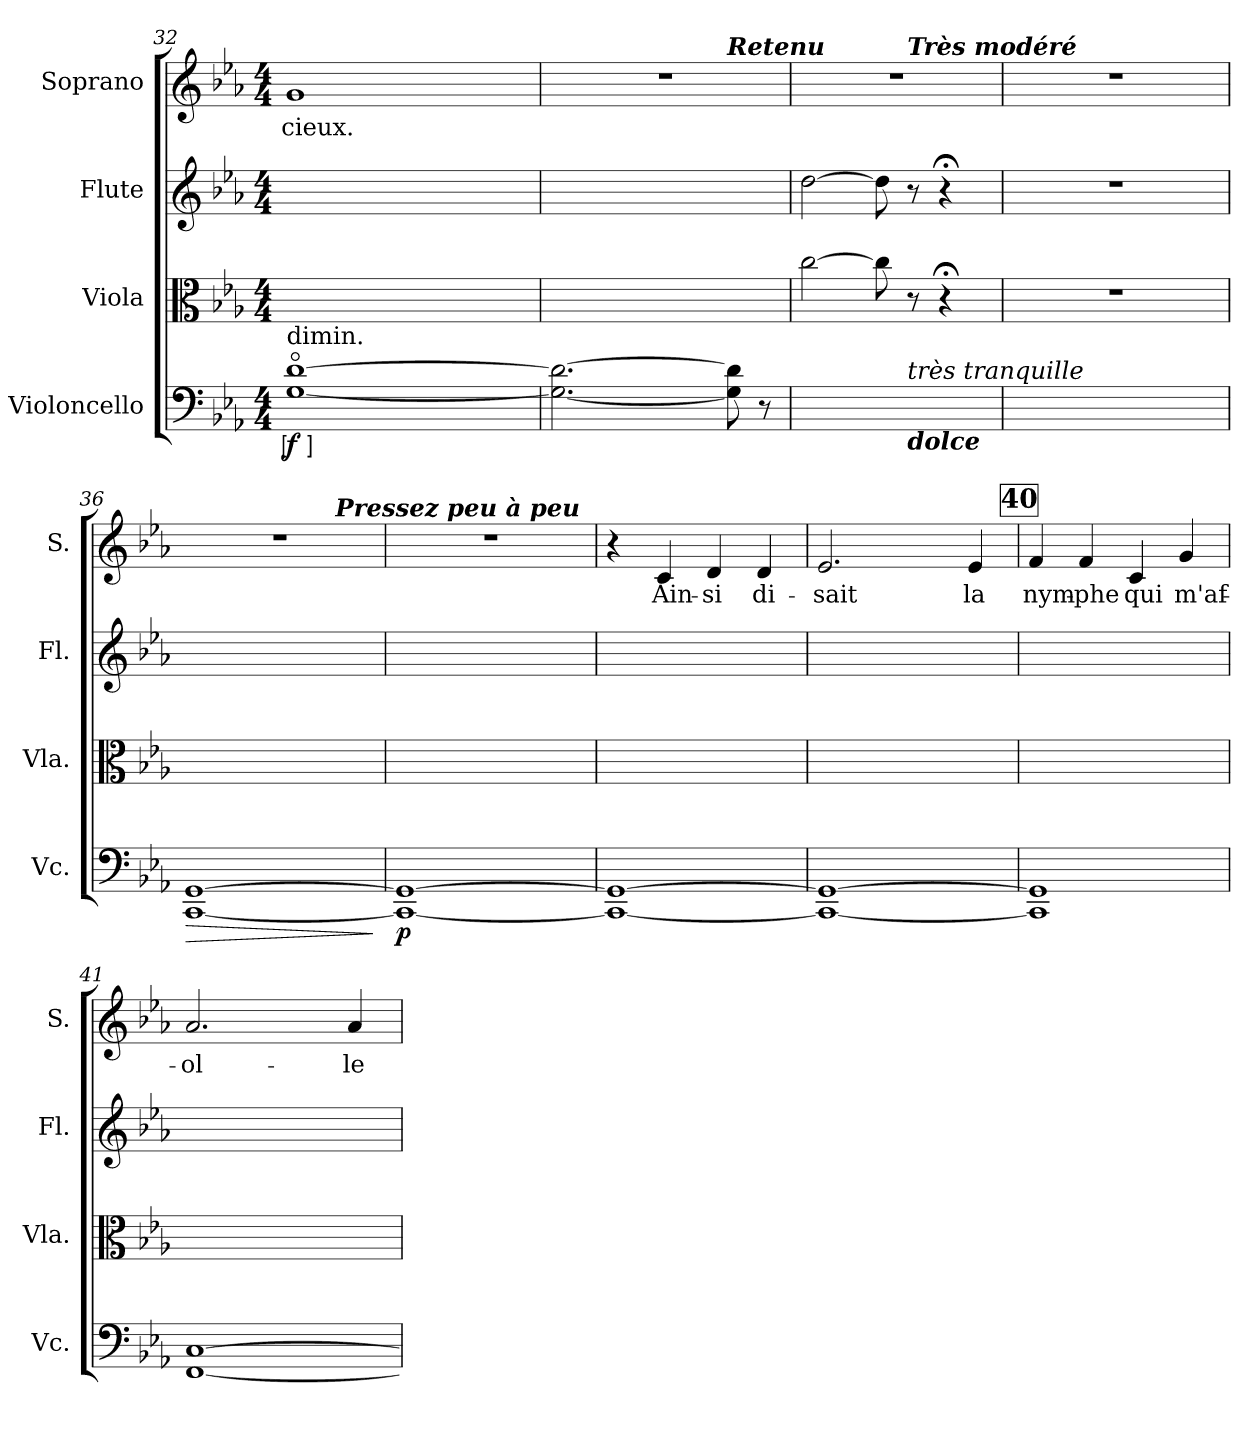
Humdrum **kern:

**kern	**dynam	**kern	**kern	**kern	**text
*part4	*part4	*part3	*part2	*part1	*part1
*staff4	*staff4	*staff3	*staff2	*staff1	*staff1
*I"Violoncello	*	*I"Viola	*I"Flute	*I"Soprano	*
*I'Vc.	*	*I'Vla.	*I'Fl.	*I'S.	*
*clefF4	*	*clefC3	*clefG2	*clefG2	*
*k[b-e-a-]	*	*k[b-e-a-]	*k[b-e-a-]	*k[b-e-a-]	*
*E-:	*	*E-:	*E-:	*E-:	*
*M4/4	*	*M4/4	*M4/4	*M4/4	*
=32	=32	=32	=32	=32	=32
!LO:TX:t=dimin.	!	!	!	!	!
!	!LO:DY:rj:ed=brack	!	!	!	!
[1Go [1do	f	8ryy	8ryy	1g	cieux.
.	.	8ryy	8ryy	.	.
.	.	8ryy	8ryy	.	.
.	.	8ryy	8ryy	.	.
.	.	8ryy	8ryy	.	.
.	.	8ryy	8ryy	.	.
.	.	8ryy	8ryy	.	.
.	.	8ryy	8ryy	.	.
=33	=33	=33	=33	=33	=33
*	*	*	*	*^	*
2.G_ 2.d_	.	8ryy	8ryy	1r	2.ryy	.
.	.	8ryy	8ryy	.	.	.
.	.	4ryy	4ryy	.	.	.
.	.	8ryy	8ryy	.	.	.
.	.	8ryy	8ryy	.	.	.
!	!	!	!	!	!LO:TX:a:Bi:t=Retenu	!
8G] 8d]	.	8ryy	8ryy	.	4ryy	.
8r	.	8ryy	8ryy	.	.	.
=34	=34	=34	=34	=34	=34	=34
2ryy	.	[2cc	[2dd	1r	2ryy	.
8ryy	.	8cc]	8dd]	.	8ryy	.
!	!	!	!	!	!LO:TX:a:Bi:t=Très modéré	!
!LO:TX:a:i:t=très tranquille	!	!	!	!	!	!
!LO:TX:b:Bi:t=dolce	!	!	!	!	!	!
8ryy	.	8r	8r	.	4.ryy	.
8ryy	.	4r;<	4r;<	.	.	.
8ryy	.	.	.	.	.	.
*	*	*	*	*v	*v	*
=35	=35	=35	=35	=35	=35
4.ryy	.	1r	1r	1r	.
8ryy	.	.	.	.	.
8ryy	.	.	.	.	.
8ryy	.	.	.	.	.
8ryy	.	.	.	.	.
8ryy	.	.	.	.	.
=36	=36	=36	=36	=36	=36
!	!LO:HP:b	!	!	!	!
*	*	*	*	*^	*
[1CC [1GG	>	2ryy	8ryy	1r	2.ryy	.
.	.	.	8ryy	.	.	.
.	.	.	8ryy	.	.	.
.	.	.	8ryy	.	.	.
.	.	8ryy	4.ryy	.	.	.
.	.	8ryy	.	.	.	.
!	!	!	!	!	!LO:TX:a:Bi:t=Pressez peu à peu	!
.	.	8ryy	.	.	4ryy	.
.	.	8ryy	8ryy	.	.	.
.	]	.	.	.	.	.
*	*	*	*	*v	*v	*
=37	=37	=37	=37	=37	=37
1CC_ 1GG_	p	4.ryy	8ryy	1r	.
.	.	.	8ryy	.	.
.	.	.	8ryy	.	.
.	.	8ryy	8ryy	.	.
.	.	8ryy	8ryy	.	.
.	.	8ryy	8ryy	.	.
.	.	8ryy	8ryy	.	.
.	.	8ryy	8ryy	.	.
=38	=38	=38	=38	=38	=38
1CC_ 1GG_	.	8ryy	8ryy	4r	.
.	.	8ryy	8ryy	.	.
.	.	8ryy	8ryy	4c	Ain-
.	.	8ryy	8ryy	.	.
.	.	8ryy	8ryy	4d	si
.	.	8ryy	8ryy	.	.
.	.	8ryy	8ryy	4d	di-
.	.	8ryy	8ryy	.	.
=39	=39	=39	=39	=39	=39
1CC_ 1GG_	.	8ryy	8ryy	2.e-	-sait
.	.	8ryy	8ryy	.	.
.	.	8ryy	8ryy	.	.
.	.	8ryy	8ryy	.	.
.	.	8ryy	8ryy	.	.
.	.	8ryy	8ryy	.	.
.	.	8ryy	8ryy	4e-	la
.	.	8ryy	8ryy	.	.
!!LO:REH:place=s1:t=40
=40	=40	=40	=40	=40	=40
1CC] 1GG]	.	8ryy	8ryy	4f	nym-
.	.	8ryy	8ryy	.	.
.	.	8ryy	8ryy	4f	-phe
.	.	8ryy	8ryy	.	.
.	.	8ryy	8ryy	4c	qui
.	.	8ryy	8ryy	.	.
.	.	8ryy	8ryy	4g	m'af-
.	.	8ryy	8ryy	.	.
=41	=41	=41	=41	=41	=41
[1FF [1C	.	8ryy	8ryy	2.a-	-ol-
.	.	8ryy	8ryy	.	.
.	.	8ryy	8ryy	.	.
.	.	8ryy	8ryy	.	.
.	.	8ryy	8ryy	.	.
.	.	8ryy	8ryy	.	.
.	.	8ryy	8ryy	4a-	-le
.	.	8ryy	8ryy	.	.
=	=	=	=	=	=
*-	*-	*-	*-	*-	*-
